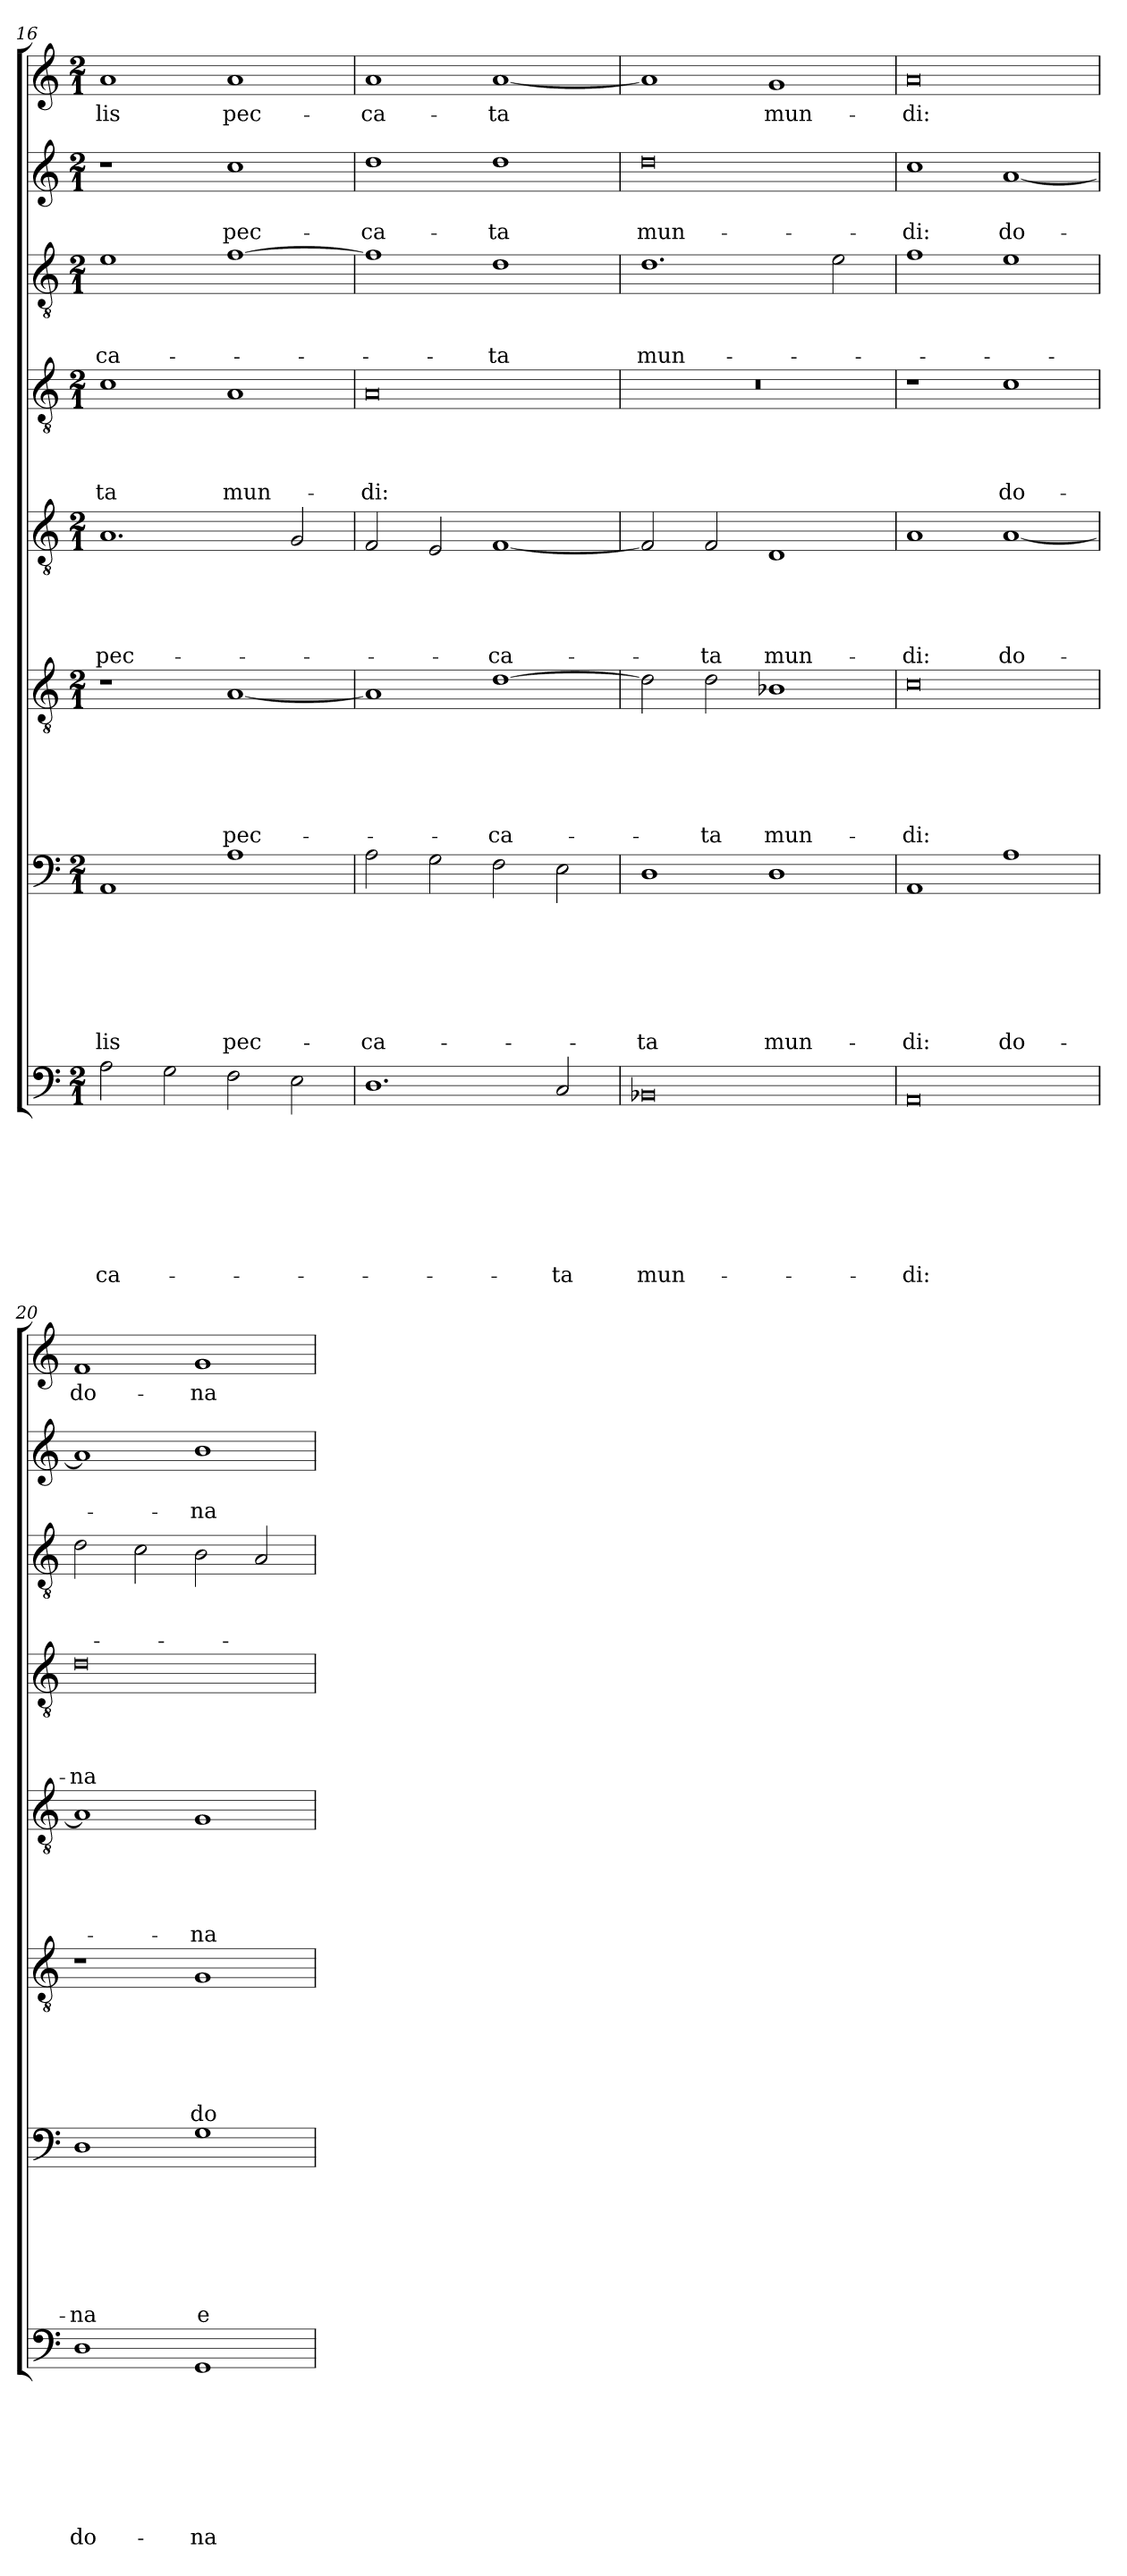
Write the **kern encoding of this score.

**kern	**text	**text	**text	**text	**text	**text	**text	**text	**kern	**text	**text	**text	**text	**text	**text	**text	**kern	**text	**text	**text	**text	**text	**text	**kern	**text	**text	**text	**text	**text	**kern	**text	**text	**text	**text	**kern	**text	**text	**text	**kern	**text	**text	**kern	**text
*part8	*part8	*part8	*part8	*part8	*part8	*part8	*part8	*part8	*part7	*part7	*part7	*part7	*part7	*part7	*part7	*part7	*part6	*part6	*part6	*part6	*part6	*part6	*part6	*part5	*part5	*part5	*part5	*part5	*part5	*part4	*part4	*part4	*part4	*part4	*part3	*part3	*part3	*part3	*part2	*part2	*part2	*part1	*part1
*staff8	*staff8	*staff8	*staff8	*staff8	*staff8	*staff8	*staff8	*staff8	*staff7	*staff7	*staff7	*staff7	*staff7	*staff7	*staff7	*staff7	*staff6	*staff6	*staff6	*staff6	*staff6	*staff6	*staff6	*staff5	*staff5	*staff5	*staff5	*staff5	*staff5	*staff4	*staff4	*staff4	*staff4	*staff4	*staff3	*staff3	*staff3	*staff3	*staff2	*staff2	*staff2	*staff1	*staff1
!!LO:PB:g=z
*clefF4	*	*	*	*	*	*	*	*	*clefF4	*	*	*	*	*	*	*	*clefGv2	*	*	*	*	*	*	*clefGv2	*	*	*	*	*	*clefGv2	*	*	*	*	*clefGv2	*	*	*	*clefG2	*	*	*clefG2	*
*k[]	*	*	*	*	*	*	*	*	*k[]	*	*	*	*	*	*	*	*k[]	*	*	*	*	*	*	*k[]	*	*	*	*	*	*k[]	*	*	*	*	*k[]	*	*	*	*k[]	*	*	*k[]	*
*C:	*	*	*	*	*	*	*	*	*C:	*	*	*	*	*	*	*	*C:	*	*	*	*	*	*	*C:	*	*	*	*	*	*C:	*	*	*	*	*C:	*	*	*	*C:	*	*	*C:	*
*M2/1	*	*	*	*	*	*	*	*	*M2/1	*	*	*	*	*	*	*	*M2/1	*	*	*	*	*	*	*M2/1	*	*	*	*	*	*M2/1	*	*	*	*	*M2/1	*	*	*	*M2/1	*	*	*M2/1	*
=16	=16	=16	=16	=16	=16	=16	=16	=16	=16	=16	=16	=16	=16	=16	=16	=16	=16	=16	=16	=16	=16	=16	=16	=16	=16	=16	=16	=16	=16	=16	=16	=16	=16	=16	=16	=16	=16	=16	=16	=16	=16	=16	=16
!	!	!	!	!	!	!	!	!LO:LY:b	!	!	!	!	!	!	!	!LO:LY:b	!	!	!	!	!	!	!	!	!	!	!	!	!LO:LY:b	!	!	!	!	!LO:LY:b	!	!	!	!LO:LY:b	!	!	!	!	!LO:LY:b
2A\	.	.	.	.	.	.	.	-ca-	1AA	.	.	.	.	.	.	-lis	1r	.	.	.	.	.	.	1.A	.	.	.	.	pec-	1c	.	.	.	-ta	1e	.	.	-ca-	1r	.	.	1a	-lis
2G\	.	.	.	.	.	.	.	.	.	.	.	.	.	.	.	.	.	.	.	.	.	.	.	.	.	.	.	.	.	.	.	.	.	.	.	.	.	.	.	.	.	.	.
!	!	!	!	!	!	!	!	!	!	!	!	!	!	!	!	!LO:LY:b	!	!	!	!	!	!	!LO:LY:b	!	!	!	!	!	!	!	!	!	!	!LO:LY:b	!	!	!	!	!	!	!LO:LY:b	!	!LO:LY:b
2F\	.	.	.	.	.	.	.	.	1A	.	.	.	.	.	.	pec-	[1A	.	.	.	.	.	pec-	.	.	.	.	.	.	1A	.	.	.	mun-	[1f	.	.	.	1cc	.	pec-	1a	pec-
2E\	.	.	.	.	.	.	.	.	.	.	.	.	.	.	.	.	.	.	.	.	.	.	.	2G/	.	.	.	.	.	.	.	.	.	.	.	.	.	.	.	.	.	.	.
=17	=17	=17	=17	=17	=17	=17	=17	=17	=17	=17	=17	=17	=17	=17	=17	=17	=17	=17	=17	=17	=17	=17	=17	=17	=17	=17	=17	=17	=17	=17	=17	=17	=17	=17	=17	=17	=17	=17	=17	=17	=17	=17	=17
!	!	!	!	!	!	!	!	!	!	!	!	!	!	!	!	!LO:LY:b	!	!	!	!	!	!	!	!	!	!	!	!	!	!	!	!	!	!LO:LY:b	!	!	!	!	!	!	!LO:LY:b	!	!LO:LY:b
1.D	.	.	.	.	.	.	.	.	2A\	.	.	.	.	.	.	-ca-	1A]	.	.	.	.	.	.	2F/	.	.	.	.	.	0A	.	.	.	-di:	1f]	.	.	.	1dd	.	-ca-	1a	-ca-
.	.	.	.	.	.	.	.	.	2G\	.	.	.	.	.	.	.	.	.	.	.	.	.	.	2E/	.	.	.	.	.	.	.	.	.	.	.	.	.	.	.	.	.	.	.
!	!	!	!	!	!	!	!	!	!	!	!	!	!	!	!	!	!	!	!	!	!	!	!LO:LY:b	!	!	!	!	!	!LO:LY:b	!	!	!	!	!	!	!	!	!LO:LY:b	!	!	!LO:LY:b	!	!LO:LY:b
.	.	.	.	.	.	.	.	.	2F\	.	.	.	.	.	.	.	[1d	.	.	.	.	.	-ca-	[1F	.	.	.	.	-ca-	.	.	.	.	.	1d	.	.	-ta	1dd	.	-ta	[1a	-ta
!	!	!	!	!	!	!	!	!LO:LY:b	!	!	!	!	!	!	!	!	!	!	!	!	!	!	!	!	!	!	!	!	!	!	!	!	!	!	!	!	!	!	!	!	!	!	!
2C/	.	.	.	.	.	.	.	-ta	2E\	.	.	.	.	.	.	.	.	.	.	.	.	.	.	.	.	.	.	.	.	.	.	.	.	.	.	.	.	.	.	.	.	.	.
=18	=18	=18	=18	=18	=18	=18	=18	=18	=18	=18	=18	=18	=18	=18	=18	=18	=18	=18	=18	=18	=18	=18	=18	=18	=18	=18	=18	=18	=18	=18	=18	=18	=18	=18	=18	=18	=18	=18	=18	=18	=18	=18	=18
!	!	!	!	!	!	!	!	!LO:LY:b	!	!	!	!	!	!	!	!LO:LY:b	!	!	!	!	!	!	!	!	!	!	!	!	!	!	!	!	!	!	!	!	!	!LO:LY:b	!	!	!LO:LY:b	!	!
0BB-X	.	.	.	.	.	.	.	mun-	1D	.	.	.	.	.	.	-ta	2d\]	.	.	.	.	.	.	2F/]	.	.	.	.	.	0r	.	.	.	.	1.d	.	.	mun-	0dd	.	mun-	1a]	.
!	!	!	!	!	!	!	!	!	!	!	!	!	!	!	!	!	!	!	!	!	!	!	!LO:LY:b	!	!	!	!	!	!LO:LY:b	!	!	!	!	!	!	!	!	!	!	!	!	!	!
.	.	.	.	.	.	.	.	.	.	.	.	.	.	.	.	.	2d\	.	.	.	.	.	-ta	2F/	.	.	.	.	-ta	.	.	.	.	.	.	.	.	.	.	.	.	.	.
!	!	!	!	!	!	!	!	!	!	!	!	!	!	!	!	!LO:LY:b	!	!	!	!	!	!	!LO:LY:b	!	!	!	!	!	!LO:LY:b	!	!	!	!	!	!	!	!	!	!	!	!	!	!LO:LY:b
.	.	.	.	.	.	.	.	.	1D	.	.	.	.	.	.	mun-	1B-X	.	.	.	.	.	mun-	1D	.	.	.	.	mun-	.	.	.	.	.	.	.	.	.	.	.	.	1g	mun-
.	.	.	.	.	.	.	.	.	.	.	.	.	.	.	.	.	.	.	.	.	.	.	.	.	.	.	.	.	.	.	.	.	.	.	2e\	.	.	.	.	.	.	.	.
=19	=19	=19	=19	=19	=19	=19	=19	=19	=19	=19	=19	=19	=19	=19	=19	=19	=19	=19	=19	=19	=19	=19	=19	=19	=19	=19	=19	=19	=19	=19	=19	=19	=19	=19	=19	=19	=19	=19	=19	=19	=19	=19	=19
!	!	!	!	!	!	!	!	!LO:LY:b	!	!	!	!	!	!	!	!LO:LY:b	!	!	!	!	!	!	!LO:LY:b	!	!	!	!	!	!LO:LY:b	!	!	!	!	!	!	!	!	!	!	!	!LO:LY:b	!	!LO:LY:b
0AA	.	.	.	.	.	.	.	-di:	1AA	.	.	.	.	.	.	-di:	0c	.	.	.	.	.	-di:	1A	.	.	.	.	-di:	1r	.	.	.	.	1f	.	.	.	1cc	.	-di:	0a	-di:
!	!	!	!	!	!	!	!	!	!	!	!	!	!	!	!	!LO:LY:b	!	!	!	!	!	!	!	!	!	!	!	!	!LO:LY:b	!	!	!	!	!LO:LY:b	!	!	!	!	!	!	!LO:LY:b	!	!
.	.	.	.	.	.	.	.	.	1A	.	.	.	.	.	.	do-	.	.	.	.	.	.	.	[1A	.	.	.	.	do-	1c	.	.	.	do-	1e	.	.	.	[1a	.	do-	.	.
=20	=20	=20	=20	=20	=20	=20	=20	=20	=20	=20	=20	=20	=20	=20	=20	=20	=20	=20	=20	=20	=20	=20	=20	=20	=20	=20	=20	=20	=20	=20	=20	=20	=20	=20	=20	=20	=20	=20	=20	=20	=20	=20	=20
!	!	!	!	!	!	!	!	!LO:LY:b	!	!	!	!	!	!	!	!LO:LY:b	!	!	!	!	!	!	!	!	!	!	!	!	!	!	!	!	!	!LO:LY:b	!	!	!	!	!	!	!	!	!LO:LY:b
1D	.	.	.	.	.	.	.	do-	1D	.	.	.	.	.	.	-na	1r	.	.	.	.	.	.	1A]	.	.	.	.	.	0d	.	.	.	-na	2d\	.	.	.	1a]	.	.	1f	do-
.	.	.	.	.	.	.	.	.	.	.	.	.	.	.	.	.	.	.	.	.	.	.	.	.	.	.	.	.	.	.	.	.	.	.	2c\	.	.	.	.	.	.	.	.
!	!	!	!	!	!	!	!	!LO:LY:b	!	!	!	!	!	!	!	!LO:LY:b	!	!	!	!	!	!	!LO:LY:b	!	!	!	!	!	!LO:LY:b	!	!	!	!	!	!	!	!	!	!	!	!LO:LY:b	!	!LO:LY:b
1GG	.	.	.	.	.	.	.	-na	1G	.	.	.	.	.	.	e-	1G	.	.	.	.	.	do-	1G	.	.	.	.	-na	.	.	.	.	.	2B\	.	.	.	1b	.	-na	1g	-na
.	.	.	.	.	.	.	.	.	.	.	.	.	.	.	.	.	.	.	.	.	.	.	.	.	.	.	.	.	.	.	.	.	.	.	2A/	.	.	.	.	.	.	.	.
=	=	=	=	=	=	=	=	=	=	=	=	=	=	=	=	=	=	=	=	=	=	=	=	=	=	=	=	=	=	=	=	=	=	=	=	=	=	=	=	=	=	=	=
*-	*-	*-	*-	*-	*-	*-	*-	*-	*-	*-	*-	*-	*-	*-	*-	*-	*-	*-	*-	*-	*-	*-	*-	*-	*-	*-	*-	*-	*-	*-	*-	*-	*-	*-	*-	*-	*-	*-	*-	*-	*-	*-	*-
